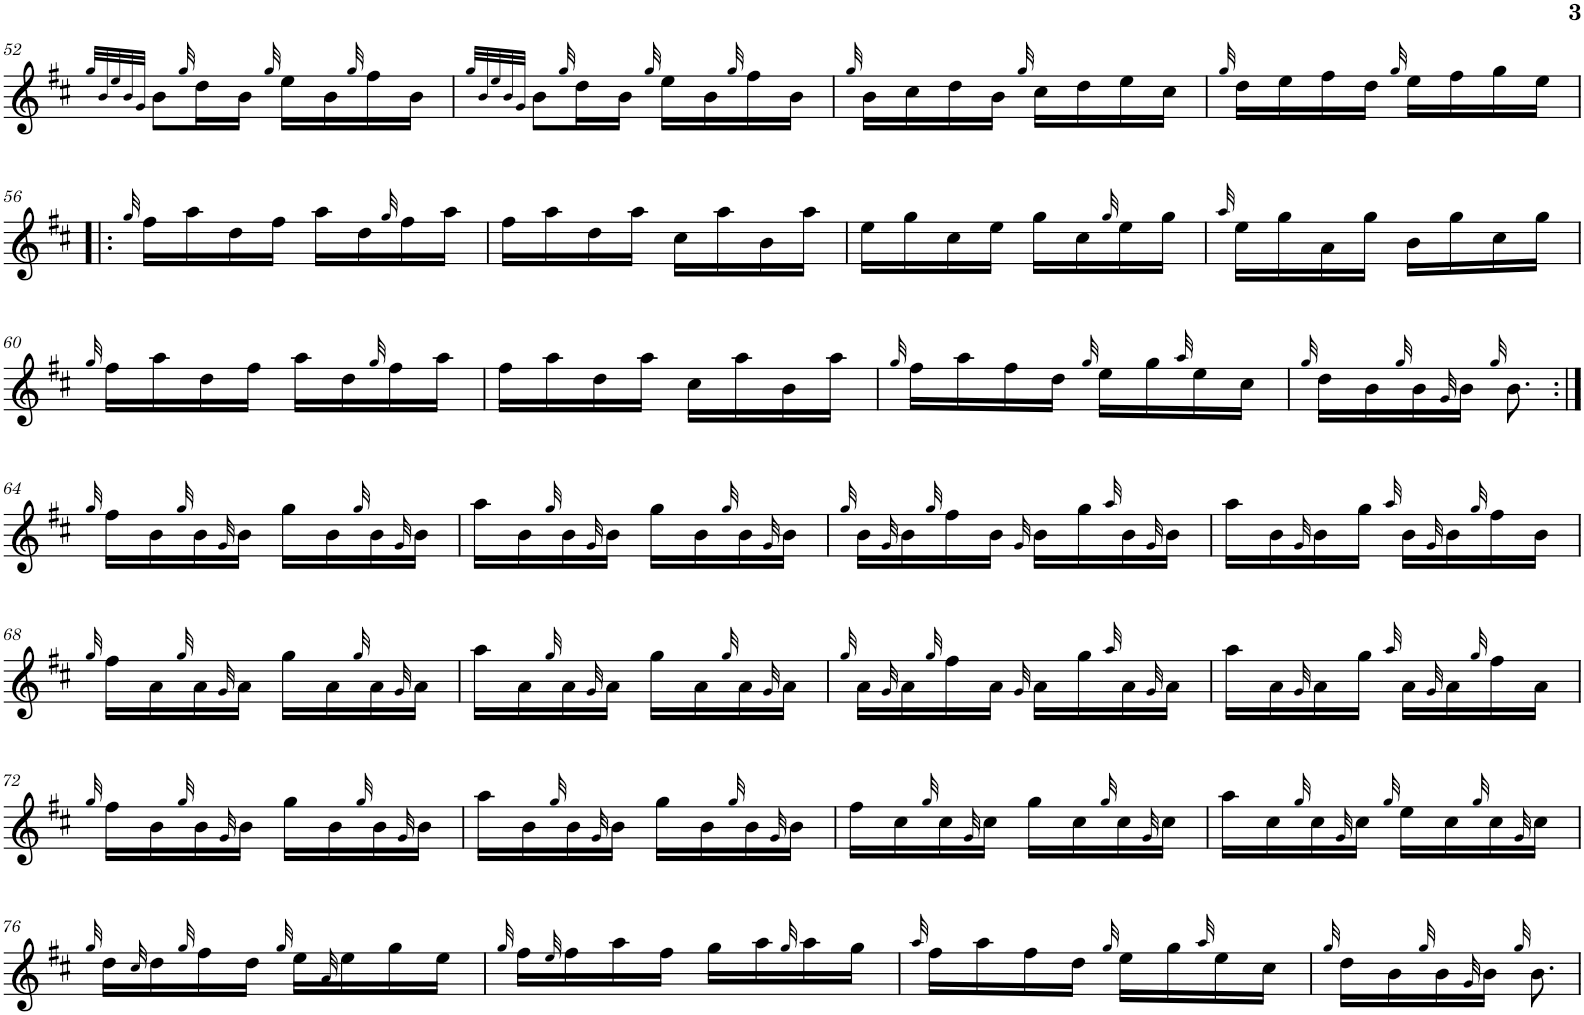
**kern
*part1
*staff1
*I"Bagpipe
*I'Bag
!!LO:PB:g=z
*clefG2
*k[f#c#]
*M2/4
=52
32qgg/LLL
32qb/
32qee/
32qb/
32qg/JJJ
8b\L
32qgg/
16dd\L
16b\JJ
32qgg/
16ee\LL
16b\
32qgg/
16ff#\
16b\JJ
=53
32qgg/LLL
32qb/
32qee/
32qb/
32qg/JJJ
8b\L
32qgg/
16dd\L
16b\JJ
32qgg/
16ee\LL
16b\
32qgg/
16ff#\
16b\JJ
=54
32qgg/
16b\LL
16cc#\
16dd\
16b\JJ
32qgg/
16cc#\LL
16dd\
16ee\
16cc#\JJ
=55
32qgg/
16dd\LL
16ee\
16ff#\
16dd\JJ
32qgg/
16ee\LL
16ff#\
16gg\
16ee\JJ
!!LO:LB:g=z
=56!|:
32qgg/
16ff#\LL
16aa\
16dd\
16ff#\JJ
16aa\LL
16dd\
32qgg/
16ff#\
16aa\JJ
=57
16ff#\LL
16aa\
16dd\
16aa\JJ
16cc#\LL
16aa\
16b\
16aa\JJ
=58
16ee\LL
16gg\
16cc#\
16ee\JJ
16gg\LL
16cc#\
32qgg/
16ee\
16gg\JJ
=59
32qaa/
16ee\LL
16gg\
16a\
16gg\JJ
16b\LL
16gg\
16cc#\
16gg\JJ
!!LO:LB:g=z
=60
32qgg/
16ff#\LL
16aa\
16dd\
16ff#\JJ
16aa\LL
16dd\
32qgg/
16ff#\
16aa\JJ
=61
16ff#\LL
16aa\
16dd\
16aa\JJ
16cc#\LL
16aa\
16b\
16aa\JJ
=62
32qgg/
16ff#\LL
16aa\
16ff#\
16dd\JJ
32qgg/
16ee\LL
16gg\
32qaa/
16ee\
16cc#\JJ
=63
32qgg/
16dd\LL
16b\
32qgg/
16b\
32qg/
16b\JJ
32qgg/
8.b\
!!LO:LB:g=z
=64:|!
32qgg/
16ff#\LL
16b\
32qgg/
16b\
32qg/
16b\JJ
16gg\LL
16b\
32qgg/
16b\
32qg/
16b\JJ
=65
16aa\LL
16b\
32qgg/
16b\
32qg/
16b\JJ
16gg\LL
16b\
32qgg/
16b\
32qg/
16b\JJ
=66
32qgg/
16b\LL
32qg/
16b\
32qgg/
16ff#\
16b\JJ
32qg/
16b\LL
16gg\
32qaa/
16b\
32qg/
16b\JJ
=67
16aa\LL
16b\
32qg/
16b\
16gg\JJ
32qaa/
16b\LL
32qg/
16b\
32qgg/
16ff#\
16b\JJ
!!LO:LB:g=z
=68
32qgg/
16ff#\LL
16a\
32qgg/
16a\
32qg/
16a\JJ
16gg\LL
16a\
32qgg/
16a\
32qg/
16a\JJ
=69
16aa\LL
16a\
32qgg/
16a\
32qg/
16a\JJ
16gg\LL
16a\
32qgg/
16a\
32qg/
16a\JJ
=70
32qgg/
16a\LL
32qg/
16a\
32qgg/
16ff#\
16a\JJ
32qg/
16a\LL
16gg\
32qaa/
16a\
32qg/
16a\JJ
=71
16aa\LL
16a\
32qg/
16a\
16gg\JJ
32qaa/
16a\LL
32qg/
16a\
32qgg/
16ff#\
16a\JJ
!!LO:LB:g=z
=72
32qgg/
16ff#\LL
16b\
32qgg/
16b\
32qg/
16b\JJ
16gg\LL
16b\
32qgg/
16b\
32qg/
16b\JJ
=73
16aa\LL
16b\
32qgg/
16b\
32qg/
16b\JJ
16gg\LL
16b\
32qgg/
16b\
32qg/
16b\JJ
=74
16ff#\LL
16cc#\
32qgg/
16cc#\
32qg/
16cc#\JJ
16gg\LL
16cc#\
32qgg/
16cc#\
32qg/
16cc#\JJ
=75
16aa\LL
16cc#\
32qgg/
16cc#\
32qg/
16cc#\JJ
32qgg/
16ee\LL
16cc#\
32qgg/
16cc#\
32qg/
16cc#\JJ
!!LO:LB:g=z
=76
32qgg/
16dd\LL
32qcc#/
16dd\
32qgg/
16ff#\
16dd\JJ
32qgg/
16ee\LL
32qa/
16ee\
16gg\
16ee\JJ
=77
32qgg/
16ff#\LL
32qee/
16ff#\
16aa\
16ff#\JJ
16gg\LL
16aa\
32qgg/
16aa\
16gg\JJ
=78
32qaa/
16ff#\LL
16aa\
16ff#\
16dd\JJ
32qgg/
16ee\LL
16gg\
32qaa/
16ee\
16cc#\JJ
=79
32qgg/
16dd\LL
16b\
32qgg/
16b\
32qg/
16b\JJ
32qgg/
8.b\
=
*-
